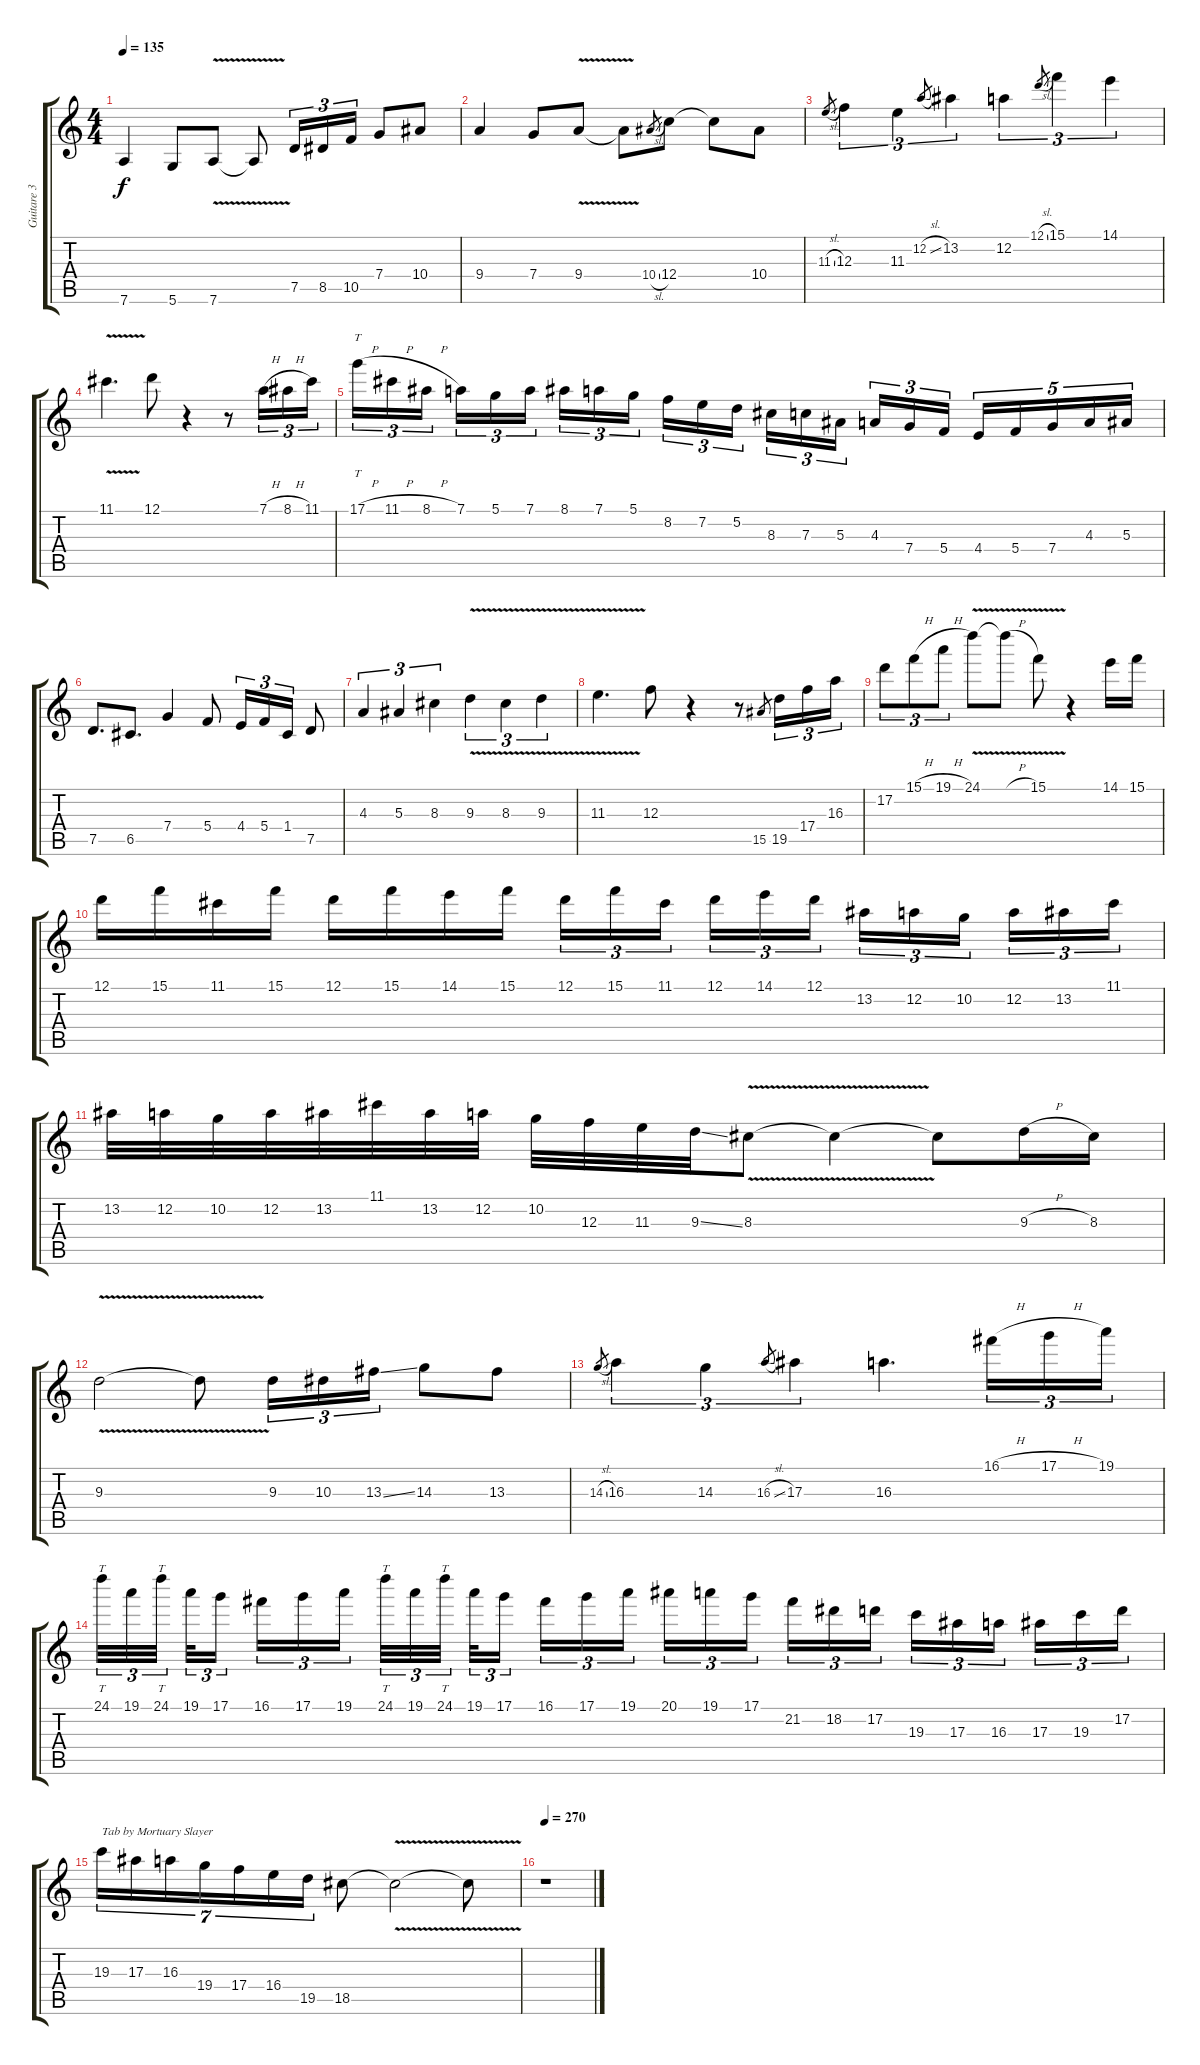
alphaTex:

\track ("Guitare 3 (solo)" "Guitare 3 ") {instrument electricguitarjazz}
\staff {score tabs}
\tuning (D4 A3 F3 C3 G2 D2) {hide}
\ts (4 4)
\tempo 135
\clef g2
\ks c
7.6.4{dy f} 5.6.8 7.6{v}.8 7.6{t}.8 7.5.16{tu (3 2)} 8.5.16{tu (3 2)} 10.5.16{tu (3 2)} 7.4.8 10.4.8 |
9.4.4 7.4.8 9.4{v}.8 9.4{t}.8 10.4{sl}.8{gr} 12.4.8 12.4{t}.8 10.4.8 |
11.3{sl}.8{gr} 12.3.4{tu (3 2) volume 12 balance 14} 11.3.4{tu (3 2)} 12.2{sl}.8{gr} 13.2.4{tu (3 2)} 12.2.4{tu (3 2)} 12.1{sl}.8{gr} 15.1.4{tu (3 2)} 14.1.4{tu (3 2)} |
11.1{v}.4{d} 12.1.8 r.4 r.8 7.1{h}.16{tu (3 2) volume 13 balance 8} 8.1{h}.16{tu (3 2)} 11.1.16{tu (3 2)} |
17.1{h}.16{tt tu (3 2)} 11.1{h}.16{tu (3 2)} 8.1{h}.16{tu (3 2) beam splitsecondary} 7.1.16{tu (3 2)} 5.1.16{tu (3 2)} 7.1.16{tu (3 2)} 8.1.16{tu (3 2)} 7.1.16{tu (3 2)} 5.1.16{tu (3 2) beam splitsecondary} 8.2.16{tu (3 2)} 7.2.16{tu (3 2)} 5.2.16{tu (3 2)} 8.3.16{tu (3 2)} 7.3.16{tu (3 2)} 5.3.16{tu (3 2) beam splitsecondary} 4.3.16{tu (3 2)} 7.4.16{tu (3 2)} 5.4.16{tu (3 2)} 4.4.16{tu (5 4)} 5.4.16{tu (5 4)} 7.4.16{tu (5 4)} 4.3.16{tu (5 4)} 5.3.16{tu (5 4)} |
7.5.8{d} 6.5.8{d} 7.4.4 5.4.8 4.4.16{tu (3 2)} 5.4.16{tu (3 2)} 1.4.16{tu (3 2)} 7.5.8 |
4.3.4{tu (3 2) volume 12 balance 14} 5.3.4{tu (3 2)} 8.3.4{tu (3 2)} 9.3{v}.4{tu (3 2)} 8.3{v}.4{tu (3 2)} 9.3{v}.4{tu (3 2)} |
11.3{v}.4{d} 12.3.8 r.4 r.8 15.5.8{gr} 19.5.16{tu (3 2) volume 13 balance 8} 17.4.16{tu (3 2)} 16.3.16{tu (3 2)} |
17.2.8{tu (3 2)} 15.1{h}.8{tu (3 2)} 19.1{h}.8{tu (3 2)} 24.1{v}.8 24.1{v h t}.8 15.1{v}.8 r.4 14.1.16 15.1.16 |
12.1.16 15.1.16 11.1.16 15.1.16 12.1.16 15.1.16 14.1.16 15.1.16 12.1.16{tu (3 2)} 15.1.16{tu (3 2)} 11.1.16{tu (3 2) beam splitsecondary} 12.1.16{tu (3 2)} 14.1.16{tu (3 2)} 12.1.16{tu (3 2)} 13.2.16{tu (3 2)} 12.2.16{tu (3 2)} 10.2.16{tu (3 2) beam splitsecondary} 12.2.16{tu (3 2)} 13.2.16{tu (3 2)} 11.1.16{tu (3 2)} |
13.2.32 12.2.32 10.2.32 12.2.32 13.2.32 11.1.32 13.2.32 12.2.32 10.2.32 12.3.32 11.3.32 9.3{ss}.32 8.3{v}.8 8.3{t}.4 8.3{t}.8 9.3{h}.16{volume 12 balance 14} 8.3.16 |
9.3{v}.2 9.3{t}.8 9.3.16{tu (3 2) volume 13 balance 8} 10.3.16{tu (3 2)} 13.3{ss}.16{tu (3 2)} 14.3.8 13.3.8 |
14.3{sl}.8{gr} 16.3.4{tu (3 2)} 14.3.4{tu (3 2)} 16.3{sl}.8{gr} 17.3.4{tu (3 2)} 16.3.4{d} 16.1{h}.16{tu (3 2)} 17.1{h}.16{tu (3 2)} 19.1.16{tu (3 2)} |
24.1.32{tt tu (3 2)} 19.1.32{tu (3 2)} 24.1.32{tt tu (3 2) beam splitsecondary} 19.1.32{tu (3 2)} 17.1.16{tu (3 2) beam splitsecondary} 16.1.16{tu (3 2)} 17.1.16{tu (3 2)} 19.1.16{tu (3 2)} 24.1.32{tt tu (3 2)} 19.1.32{tu (3 2)} 24.1.32{tt tu (3 2) beam splitsecondary} 19.1.32{tu (3 2)} 17.1.16{tu (3 2) beam splitsecondary} 16.1.16{tu (3 2)} 17.1.16{tu (3 2)} 19.1.16{tu (3 2)} 20.1.16{tu (3 2)} 19.1.16{tu (3 2)} 17.1.16{tu (3 2) beam splitsecondary} 21.2.16{tu (3 2)} 18.2.16{tu (3 2)} 17.2.16{tu (3 2)} 19.3.16{tu (3 2)} 17.3.16{tu (3 2)} 16.3.16{tu (3 2) beam splitsecondary} 17.3.16{tu (3 2)} 19.3.16{tu (3 2)} 17.2.16{tu (3 2)} |
19.3.16{tu (7 4) txt "Tab by Mortuary Slayer"} 17.3.16{tu (7 4)} 16.3.16{tu (7 4)} 19.4.16{tu (7 4)} 17.4.16{tu (7 4)} 16.4.16{tu (7 4)} 19.5.16{tu (7 4)} 18.5.8 18.5{v t}.2 18.5{t}.8 |
\tempo 270
r.1
